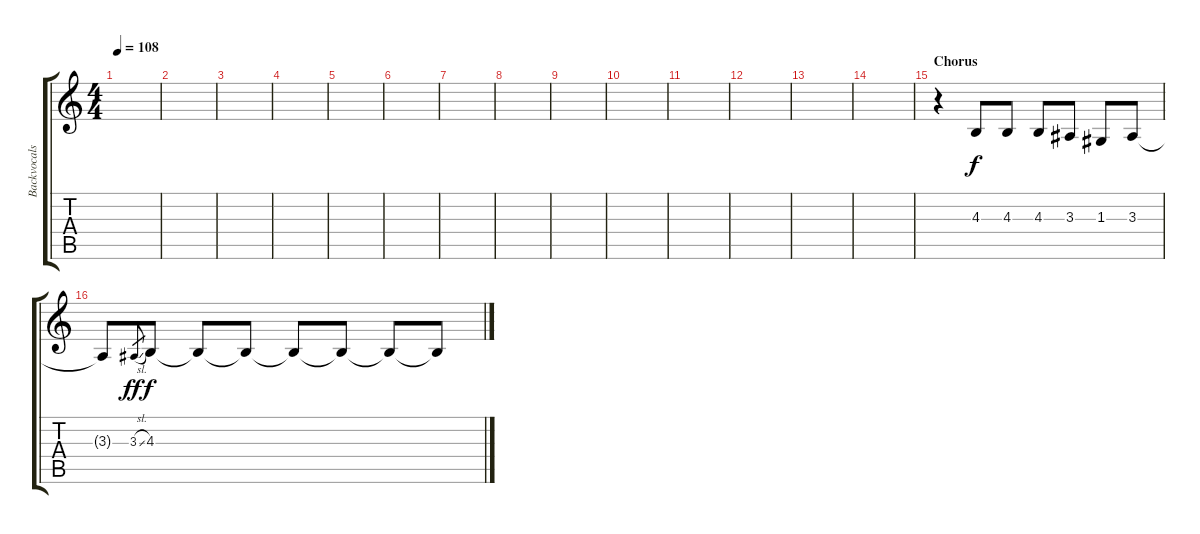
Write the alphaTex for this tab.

\track ("Backvocals (Mike Shinoda)" "Backvocals") {instrument clarinet}
\staff {score tabs}
\tuning (E4 B3 G3 D3 A2 E2) {hide}
\ts (4 4)
\tempo 108
\clef g2
\ks c
|
|
|
|
|
|
|
|
|
|
|
|
|
|
\section ("" "Chorus")
r.4{volume 12 instrument clarinet} 4.3.8 4.3.8 4.3.8 3.3.8 1.3.8 3.3.8 |
3.3{t}.8{volume 12 instrument clarinet} 3.3{sl}.8{gr dy ff} 4.3.8{dy f} 4.3{t}.8 4.3{t}.8 4.3{t}.8 4.3{t}.8 4.3{t}.8 4.3{t}.8
